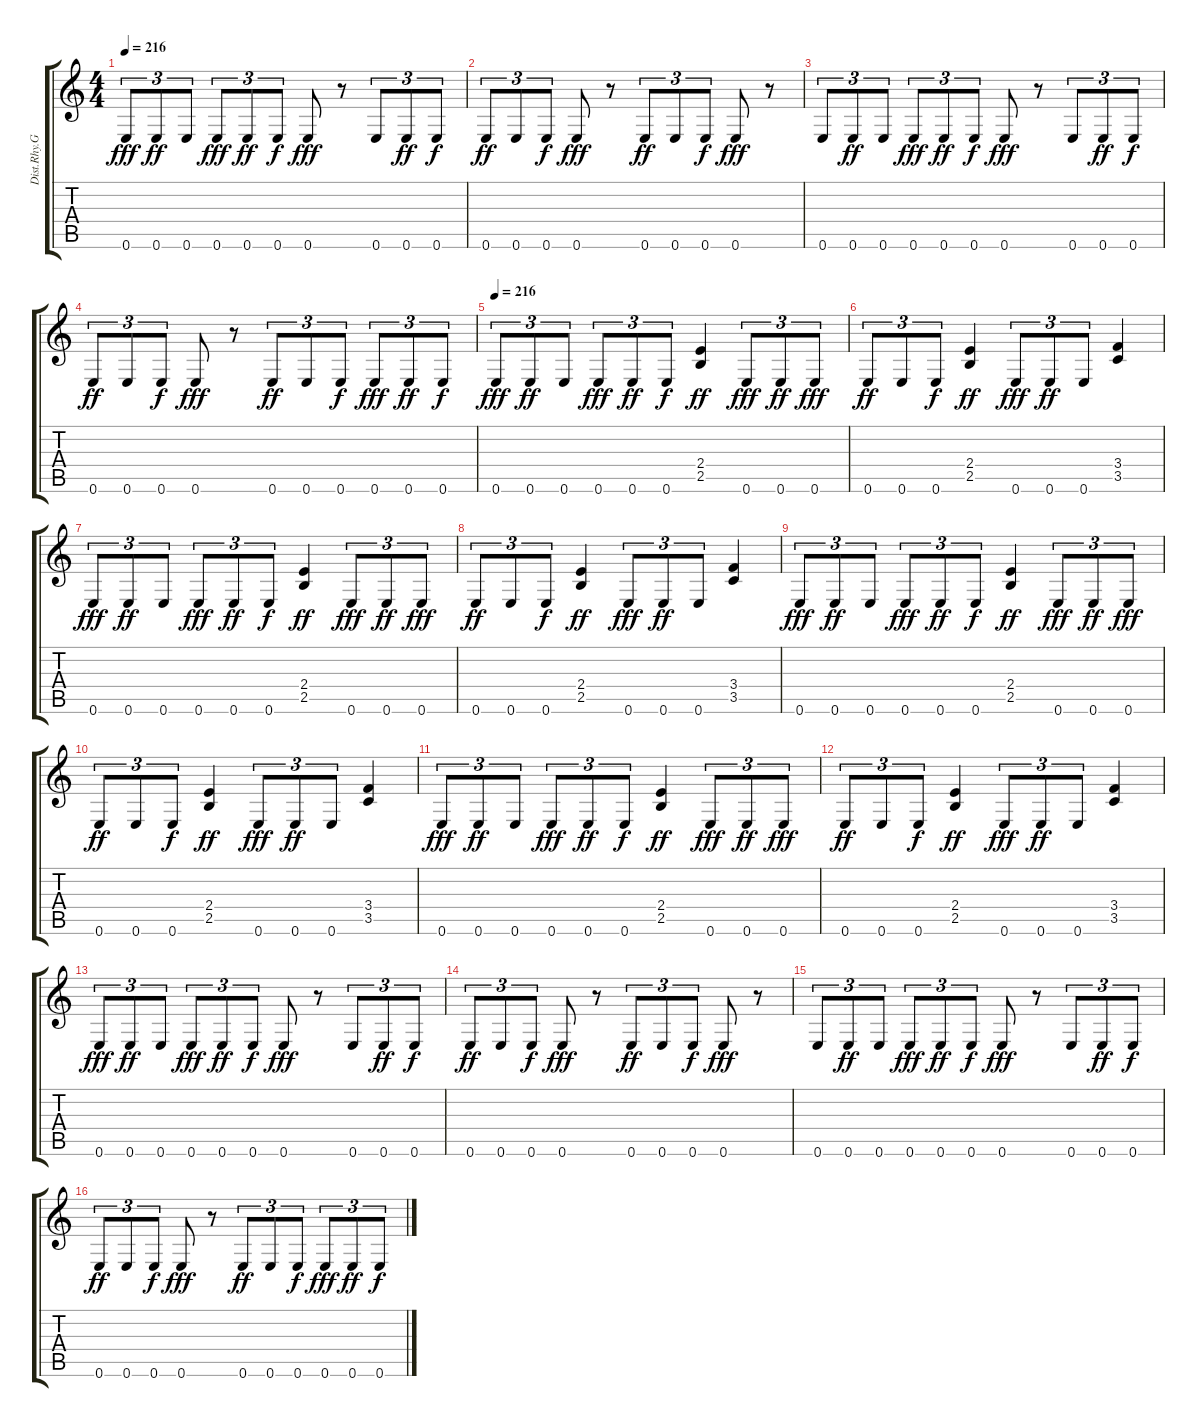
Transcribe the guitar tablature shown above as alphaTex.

\track ("Dist.Rhy.Gtr.1" "Dist.Rhy.G") {instrument distortionguitar}
\staff {score tabs}
\tuning (E4 B3 G3 D3 A2 E2) {hide}
\ts (4 4)
\tempo 216
\clef g2
\ks c
0.6.8{tu (3 2) dy fff} 0.6.8{tu (3 2) dy ff} 0.6.8{tu (3 2)} 0.6.8{tu (3 2) dy fff} 0.6.8{tu (3 2) dy ff} 0.6.8{tu (3 2) dy f} 0.6.8{dy fff} r.8 0.6.8{tu (3 2)} 0.6.8{tu (3 2) dy ff} 0.6.8{tu (3 2) dy f} |
0.6.8{tu (3 2) dy ff} 0.6.8{tu (3 2)} 0.6.8{tu (3 2) dy f} 0.6.8{dy fff} r.8 0.6.8{tu (3 2) dy ff} 0.6.8{tu (3 2)} 0.6.8{tu (3 2) dy f} 0.6.8{dy fff} r.8 |
0.6.8{tu (3 2)} 0.6.8{tu (3 2) dy ff} 0.6.8{tu (3 2)} 0.6.8{tu (3 2) dy fff} 0.6.8{tu (3 2) dy ff} 0.6.8{tu (3 2) dy f} 0.6.8{dy fff} r.8 0.6.8{tu (3 2)} 0.6.8{tu (3 2) dy ff} 0.6.8{tu (3 2) dy f} |
0.6.8{tu (3 2) dy ff} 0.6.8{tu (3 2)} 0.6.8{tu (3 2) dy f} 0.6.8{dy fff} r.8 0.6.8{tu (3 2) dy ff} 0.6.8{tu (3 2)} 0.6.8{tu (3 2) dy f} 0.6.8{tu (3 2) dy fff} 0.6.8{tu (3 2) dy ff} 0.6.8{tu (3 2) dy f} |
\tempo 216
0.6.8{tu (3 2) dy fff} 0.6.8{tu (3 2) dy ff} 0.6.8{tu (3 2)} 0.6.8{tu (3 2) dy fff} 0.6.8{tu (3 2) dy ff} 0.6.8{tu (3 2) dy f} (2.4 2.5).4{dy ff} 0.6.8{tu (3 2) dy fff} 0.6.8{tu (3 2) dy ff} 0.6.8{tu (3 2) dy fff} |
0.6.8{tu (3 2) dy ff} 0.6.8{tu (3 2)} 0.6.8{tu (3 2) dy f} (2.4 2.5).4{dy ff} 0.6.8{tu (3 2) dy fff} 0.6.8{tu (3 2) dy ff} 0.6.8{tu (3 2)} (3.4 3.5).4 |
0.6.8{tu (3 2) dy fff} 0.6.8{tu (3 2) dy ff} 0.6.8{tu (3 2)} 0.6.8{tu (3 2) dy fff} 0.6.8{tu (3 2) dy ff} 0.6.8{tu (3 2) dy f} (2.4 2.5).4{dy ff} 0.6.8{tu (3 2) dy fff} 0.6.8{tu (3 2) dy ff} 0.6.8{tu (3 2) dy fff} |
0.6.8{tu (3 2) dy ff} 0.6.8{tu (3 2)} 0.6.8{tu (3 2) dy f} (2.4 2.5).4{dy ff} 0.6.8{tu (3 2) dy fff} 0.6.8{tu (3 2) dy ff} 0.6.8{tu (3 2)} (3.4 3.5).4 |
0.6.8{tu (3 2) dy fff} 0.6.8{tu (3 2) dy ff} 0.6.8{tu (3 2)} 0.6.8{tu (3 2) dy fff} 0.6.8{tu (3 2) dy ff} 0.6.8{tu (3 2) dy f} (2.4 2.5).4{dy ff} 0.6.8{tu (3 2) dy fff} 0.6.8{tu (3 2) dy ff} 0.6.8{tu (3 2) dy fff} |
0.6.8{tu (3 2) dy ff} 0.6.8{tu (3 2)} 0.6.8{tu (3 2) dy f} (2.4 2.5).4{dy ff} 0.6.8{tu (3 2) dy fff} 0.6.8{tu (3 2) dy ff} 0.6.8{tu (3 2)} (3.4 3.5).4 |
0.6.8{tu (3 2) dy fff} 0.6.8{tu (3 2) dy ff} 0.6.8{tu (3 2)} 0.6.8{tu (3 2) dy fff} 0.6.8{tu (3 2) dy ff} 0.6.8{tu (3 2) dy f} (2.4 2.5).4{dy ff} 0.6.8{tu (3 2) dy fff} 0.6.8{tu (3 2) dy ff} 0.6.8{tu (3 2) dy fff} |
0.6.8{tu (3 2) dy ff} 0.6.8{tu (3 2)} 0.6.8{tu (3 2) dy f} (2.4 2.5).4{dy ff} 0.6.8{tu (3 2) dy fff} 0.6.8{tu (3 2) dy ff} 0.6.8{tu (3 2)} (3.4 3.5).4 |
0.6.8{tu (3 2) dy fff} 0.6.8{tu (3 2) dy ff} 0.6.8{tu (3 2)} 0.6.8{tu (3 2) dy fff} 0.6.8{tu (3 2) dy ff} 0.6.8{tu (3 2) dy f} 0.6.8{dy fff} r.8 0.6.8{tu (3 2)} 0.6.8{tu (3 2) dy ff} 0.6.8{tu (3 2) dy f} |
0.6.8{tu (3 2) dy ff} 0.6.8{tu (3 2)} 0.6.8{tu (3 2) dy f} 0.6.8{dy fff} r.8 0.6.8{tu (3 2) dy ff} 0.6.8{tu (3 2)} 0.6.8{tu (3 2) dy f} 0.6.8{dy fff} r.8 |
0.6.8{tu (3 2)} 0.6.8{tu (3 2) dy ff} 0.6.8{tu (3 2)} 0.6.8{tu (3 2) dy fff} 0.6.8{tu (3 2) dy ff} 0.6.8{tu (3 2) dy f} 0.6.8{dy fff} r.8 0.6.8{tu (3 2)} 0.6.8{tu (3 2) dy ff} 0.6.8{tu (3 2) dy f} |
0.6.8{tu (3 2) dy ff} 0.6.8{tu (3 2)} 0.6.8{tu (3 2) dy f} 0.6.8{dy fff} r.8 0.6.8{tu (3 2) dy ff} 0.6.8{tu (3 2)} 0.6.8{tu (3 2) dy f} 0.6.8{tu (3 2) dy fff} 0.6.8{tu (3 2) dy ff} 0.6.8{tu (3 2) dy f}
